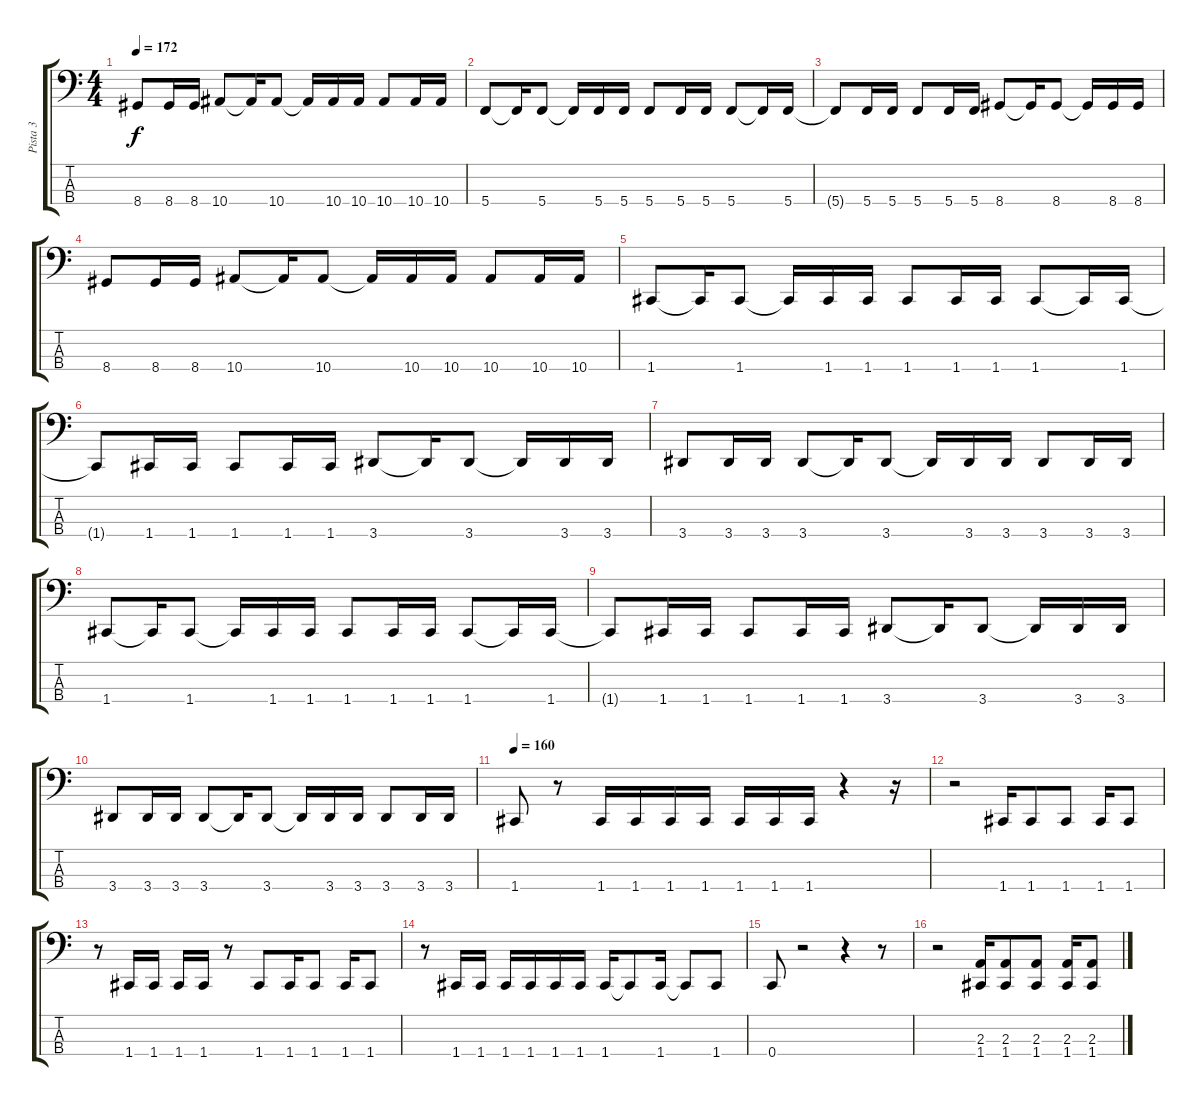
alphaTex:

\track ("Pista 3" "Pista 3") {instrument electricbassfinger}
\staff {score tabs}
\tuning (F2 C2 G1 C1) {hide}
\ts (4 4)
\tempo 172
\clef f4
\ks c
8.4.8{dy f} 8.4.16 8.4.16 10.4.8 10.4{t}.16 10.4.8 10.4{t}.16 10.4.16 10.4.16 10.4.8 10.4.16 10.4.16 |
5.4.8 5.4{t}.16 5.4.8 5.4{t}.16 5.4.16 5.4.16 5.4.8 5.4.16 5.4.16 5.4.8 5.4{t}.16 5.4.16 |
5.4{t}.8 5.4.16 5.4.16 5.4.8 5.4.16 5.4.16 8.4.8 8.4{t}.16 8.4.8 8.4{t}.16 8.4.16 8.4.16 |
8.4.8 8.4.16 8.4.16 10.4.8 10.4{t}.16 10.4.8 10.4{t}.16 10.4.16 10.4.16 10.4.8 10.4.16 10.4.16 |
1.4.8 1.4{t}.16 1.4.8 1.4{t}.16 1.4.16 1.4.16 1.4.8 1.4.16 1.4.16 1.4.8 1.4{t}.16 1.4.16 |
1.4{t}.8 1.4.16 1.4.16 1.4.8 1.4.16 1.4.16 3.4.8 3.4{t}.16 3.4.8 3.4{t}.16 3.4.16 3.4.16 |
3.4.8 3.4.16 3.4.16 3.4.8 3.4{t}.16 3.4.8 3.4{t}.16 3.4.16 3.4.16 3.4.8 3.4.16 3.4.16 |
1.4.8 1.4{t}.16 1.4.8 1.4{t}.16 1.4.16 1.4.16 1.4.8 1.4.16 1.4.16 1.4.8 1.4{t}.16 1.4.16 |
1.4{t}.8 1.4.16 1.4.16 1.4.8 1.4.16 1.4.16 3.4.8 3.4{t}.16 3.4.8 3.4{t}.16 3.4.16 3.4.16 |
3.4.8 3.4.16 3.4.16 3.4.8 3.4{t}.16 3.4.8 3.4{t}.16 3.4.16 3.4.16 3.4.8 3.4.16 3.4.16 |
\tempo 160
1.4.8 r.8 1.4.16 1.4.16 1.4.16 1.4.16 1.4.16 1.4.16 1.4.16 r.4 r.16 |
r.2 1.4.16 1.4.8 1.4.8 1.4.16 1.4.8 |
r.8 1.4.16 1.4.16 1.4.16 1.4.16 r.8 1.4.8 1.4.16 1.4.8 1.4.16 1.4.8 |
r.8 1.4.16 1.4.16 1.4.16 1.4.16 1.4.16 1.4.16 1.4.16 1.4{t}.8 1.4.16 1.4{t}.8 1.4.8 |
0.4.8 r.2 r.4 r.8 |
r.2 (2.3 1.4).16 (2.3 1.4).8 (2.3 1.4).8 (2.3 1.4).16 (2.3 1.4).8
